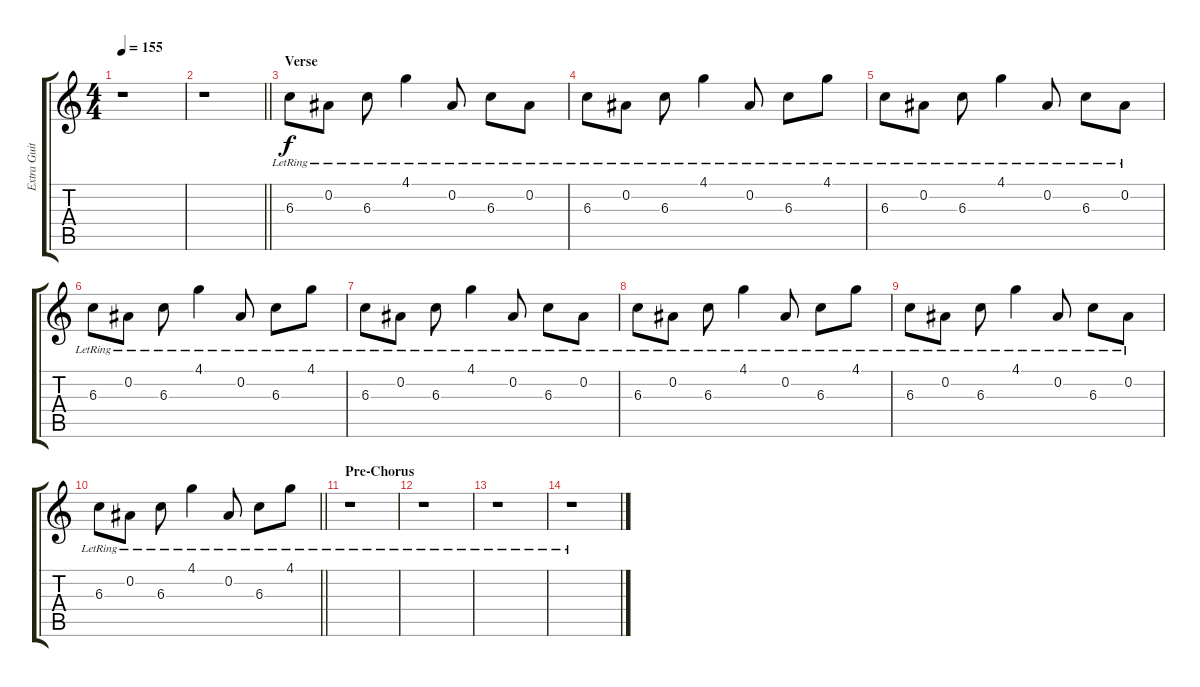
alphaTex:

\track ("Extra Guitar (Studio Fred)" "Extra Guit") {instrument overdrivenguitar}
\staff {score tabs}
\tuning (Eb4 Bb3 Gb3 Db3 Ab2 Eb2) {hide}
\ts (4 4)
\tempo 155
\clef g2
\ks c
r.1{dy f} |
\barLineRight lightlight
r.1 |
\section ("" "Verse")
6.3{lr}.8{volume 16 instrument electricguitarclean} 0.2{lr}.8 6.3{lr}.8 4.1{lr}.4 0.2{lr}.8 6.3{lr}.8 0.2{lr}.8 |
6.3{lr}.8{instrument electricguitarclean} 0.2{lr}.8 6.3{lr}.8 4.1{lr}.4 0.2{lr}.8 6.3{lr}.8 4.1{lr}.8 |
6.3{lr}.8{instrument electricguitarclean} 0.2{lr}.8 6.3{lr}.8 4.1{lr}.4 0.2{lr}.8 6.3{lr}.8 0.2{lr}.8 |
6.3{lr}.8{instrument electricguitarclean} 0.2{lr}.8 6.3{lr}.8 4.1{lr}.4 0.2{lr}.8 6.3{lr}.8 4.1{lr}.8 |
6.3{lr}.8{instrument electricguitarclean} 0.2{lr}.8 6.3{lr}.8 4.1{lr}.4 0.2{lr}.8 6.3{lr}.8 0.2{lr}.8 |
6.3{lr}.8{instrument electricguitarclean} 0.2{lr}.8 6.3{lr}.8 4.1{lr}.4 0.2{lr}.8 6.3{lr}.8 4.1{lr}.8 |
6.3{lr}.8{instrument electricguitarclean} 0.2{lr}.8 6.3{lr}.8 4.1{lr}.4 0.2{lr}.8 6.3{lr}.8 0.2{lr}.8 |
\barLineRight lightlight
6.3{lr}.8{instrument electricguitarclean} 0.2{lr}.8 6.3{lr}.8 4.1{lr}.4 0.2{lr}.8 6.3{lr}.8 4.1{lr}.8 |
\section ("" "Pre-Chorus")
r.1 |
r.1 |
r.1 |
r.1
